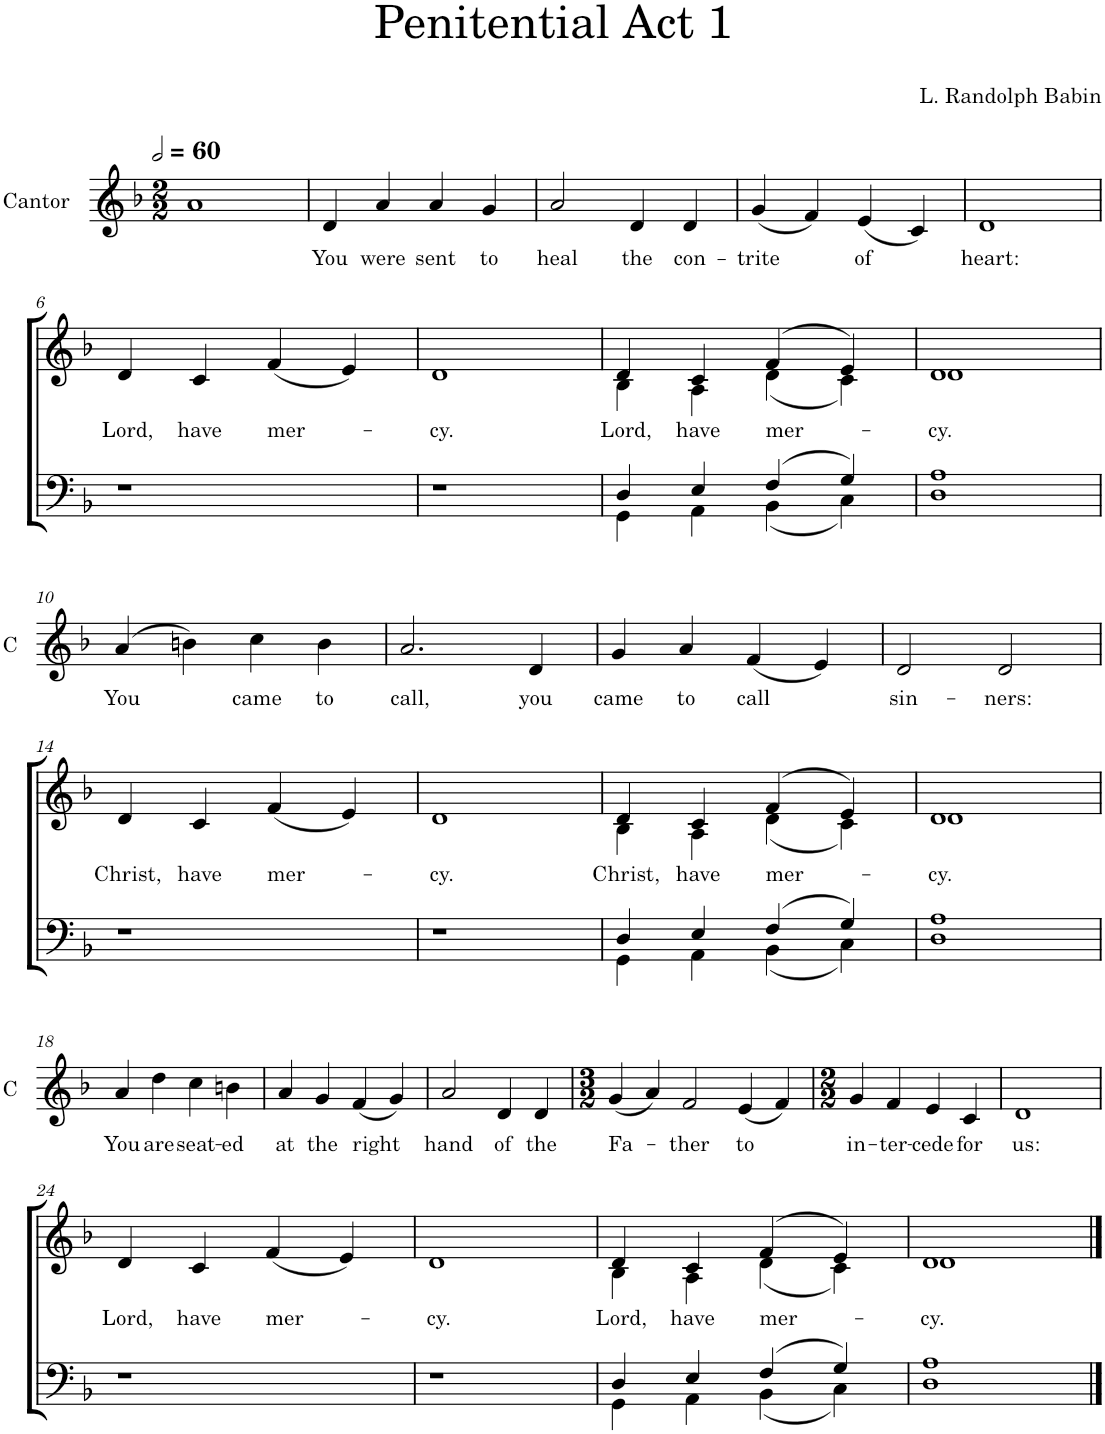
**kern	**kern	**text	**kern	**text
*part3	*part2	*part2	*part1	*part1
*staff3	*staff2	*staff2	*staff1	*staff1
*I"T B	*I"S A	*	*I"Cantor	*
*	*	*	*I'C	*
*stria5	*stria5	*	*	*
*clefF4	*clefG2	*	*clefG2	*
*k[b-]	*k[b-]	*	*k[b-]	*
*M2/2	*M2/2	*	*M2/2	*
*MM120	*MM120	*	*MM120	*
=1	=1	=1	=1	=1
1r	1r	.	1a	.
=2	=2	=2	=2	=2
!	!	!	!	!LO:LY:b
1r	1r	.	4d/	You
!	!	!	!	!LO:LY:b
.	.	.	4a/	were
!	!	!	!	!LO:LY:b
.	.	.	4a/	sent
!	!	!	!	!LO:LY:b
.	.	.	4g/	to
=3	=3	=3	=3	=3
!	!	!	!	!LO:LY:b
1r	1r	.	2a/	heal
!	!	!	!	!LO:LY:b
.	.	.	4d/	the
!	!	!	!	!LO:LY:b
.	.	.	4d/	con-
=4	=4	=4	=4	=4
!	!	!	!	!LO:LY:b
1r	1r	.	(4g/	-trite
.	.	.	4f/)	.
!	!	!	!	!LO:LY:b
.	.	.	(4e/	of
.	.	.	4c/)	.
=5	=5	=5	=5	=5
!	!	!	!	!LO:LY:b
1r	1r	.	1d	heart:
!!LO:LB:g=z
=6	=6	=6	=6	=6
!	!	!LO:LY:b	!	!
1r	4d/	Lord,	1r	.
!	!	!LO:LY:b	!	!
.	4c/	have	.	.
!	!	!LO:LY:b	!	!
.	(4f/	mer-	.	.
.	4e/)	.	.	.
=7	=7	=7	=7	=7
!	!	!LO:LY:b	!	!
1r	1d	-cy.	1r	.
=8	=8	=8	=8	=8
*^	*	*	*	*
!	!	!	!LO:LY:b	!	!
*	*	*^	*	*	*
4D/	4GG\	4d/	4B-\	Lord,	1r	.
!	!	!	!	!LO:LY:b	!	!
4E/	4AA\	4c/	4A\	have	.	.
!	!	!	!	!LO:LY:b	!	!
(4F/	(4BB-\	(4f/	(4d\	mer-	.	.
4G/)	4C\)	4e/)	4c\)	.	.	.
=9	=9	=9	=9	=9	=9	=9
!	!	!	!	!LO:LY:b	!	!
1A	1D	1d	1d	-cy.	1r	.
!!LO:LB:g=z
=10	=10	=10	=10	=10	=10	=10
!	!	!	!	!	!	!LO:LY:b
*v	*v	*	*	*	*	*
*	*v	*v	*	*	*
1r	1r	.	(4a/	You
.	.	.	4bn\)	.
!	!	!	!	!LO:LY:b
.	.	.	4cc\	came
!	!	!	!	!LO:LY:b
.	.	.	4b\	to
=11	=11	=11	=11	=11
!	!	!	!	!LO:LY:b
1r	1r	.	2.a/	call,
!	!	!	!	!LO:LY:b
.	.	.	4d/	you
=12	=12	=12	=12	=12
!	!	!	!	!LO:LY:b
1r	1r	.	4g/	came
!	!	!	!	!LO:LY:b
.	.	.	4a/	to
!	!	!	!	!LO:LY:b
.	.	.	(4f/	call
.	.	.	4e/)	.
=13	=13	=13	=13	=13
!	!	!	!	!LO:LY:b
1r	1r	.	2d/	sin-
!	!	!	!	!LO:LY:b
.	.	.	2d/	-ners:
!!LO:LB:g=z
=14	=14	=14	=14	=14
!	!	!LO:LY:b	!	!
1r	4d/	Christ,	1r	.
!	!	!LO:LY:b	!	!
.	4c/	have	.	.
!	!	!LO:LY:b	!	!
.	(4f/	mer-	.	.
.	4e/)	.	.	.
=15	=15	=15	=15	=15
!	!	!LO:LY:b	!	!
1r	1d	-cy.	1r	.
=16	=16	=16	=16	=16
*^	*	*	*	*
!	!	!	!LO:LY:b	!	!
*	*	*^	*	*	*
4D/	4GG\	4d/	4B-\	Christ,	1r	.
!	!	!	!	!LO:LY:b	!	!
4E/	4AA\	4c/	4A\	have	.	.
!	!	!	!	!LO:LY:b	!	!
(4F/	(4BB-\	(4f/	(4d\	mer-	.	.
4G/)	4C\)	4e/)	4c\)	.	.	.
=17	=17	=17	=17	=17	=17	=17
!	!	!	!	!LO:LY:b	!	!
1A	1D	1d	1d	-cy.	1r	.
!!LO:LB:g=z
=18	=18	=18	=18	=18	=18	=18
!	!	!	!	!	!	!LO:LY:b
*v	*v	*	*	*	*	*
*	*v	*v	*	*	*
1r	1r	.	4a/	You
!	!	!	!	!LO:LY:b
.	.	.	4dd\	are
!	!	!	!	!LO:LY:b
.	.	.	4cc\	seat-
!	!	!	!	!LO:LY:b
.	.	.	4bn\	-ed
=19	=19	=19	=19	=19
!	!	!	!	!LO:LY:b
1r	1r	.	4a/	at
!	!	!	!	!LO:LY:b
.	.	.	4g/	the
!	!	!	!	!LO:LY:b
.	.	.	(4f/	right
.	.	.	4g/)	.
=20	=20	=20	=20	=20
!	!	!	!	!LO:LY:b
1r	1r	.	2a/	hand
!	!	!	!	!LO:LY:b
.	.	.	4d/	of
!	!	!	!	!LO:LY:b
.	.	.	4d/	the
=21	=21	=21	=21	=21
*M3/2	*M3/2	*	*M3/2	*
!	!	!	!	!LO:LY:b
1.r	1.r	.	(4g/	Fa-
.	.	.	4a/)	.
!	!	!	!	!LO:LY:b
.	.	.	2f/	-ther
!	!	!	!	!LO:LY:b
.	.	.	(4e/	to
.	.	.	4f/)	.
=22	=22	=22	=22	=22
*M2/2	*M2/2	*	*M2/2	*
!	!	!	!	!LO:LY:b
1r	1r	.	4g/	in-
!	!	!	!	!LO:LY:b
.	.	.	4f/	-ter-
!	!	!	!	!LO:LY:b
.	.	.	4e/	-cede
!	!	!	!	!LO:LY:b
.	.	.	4c/	for
=23	=23	=23	=23	=23
!	!	!	!	!LO:LY:b
1r	1r	.	1d	us:
!!LO:LB:g=z
=24	=24	=24	=24	=24
!	!	!LO:LY:b	!	!
1r	4d/	Lord,	1r	.
!	!	!LO:LY:b	!	!
.	4c/	have	.	.
!	!	!LO:LY:b	!	!
.	(4f/	mer-	.	.
.	4e/)	.	.	.
=25	=25	=25	=25	=25
!	!	!LO:LY:b	!	!
1r	1d	-cy.	1r	.
=26	=26	=26	=26	=26
*^	*	*	*	*
!	!	!	!LO:LY:b	!	!
*	*	*^	*	*	*
4D/	4GG\	4d/	4B-\	Lord,	1r	.
!	!	!	!	!LO:LY:b	!	!
4E/	4AA\	4c/	4A\	have	.	.
!	!	!	!	!LO:LY:b	!	!
(4F/	(4BB-\	(4f/	(4d\	mer-	.	.
4G/)	4C\)	4e/)	4c\)	.	.	.
=27	=27	=27	=27	=27	=27	=27
!	!	!	!	!LO:LY:b	!	!
1A	1D	1d	1d	-cy.	1r	.
*v	*v	*	*	*	*	*
*	*v	*v	*	*	*
==	==	==	==	==
*-	*-	*-	*-	*-
